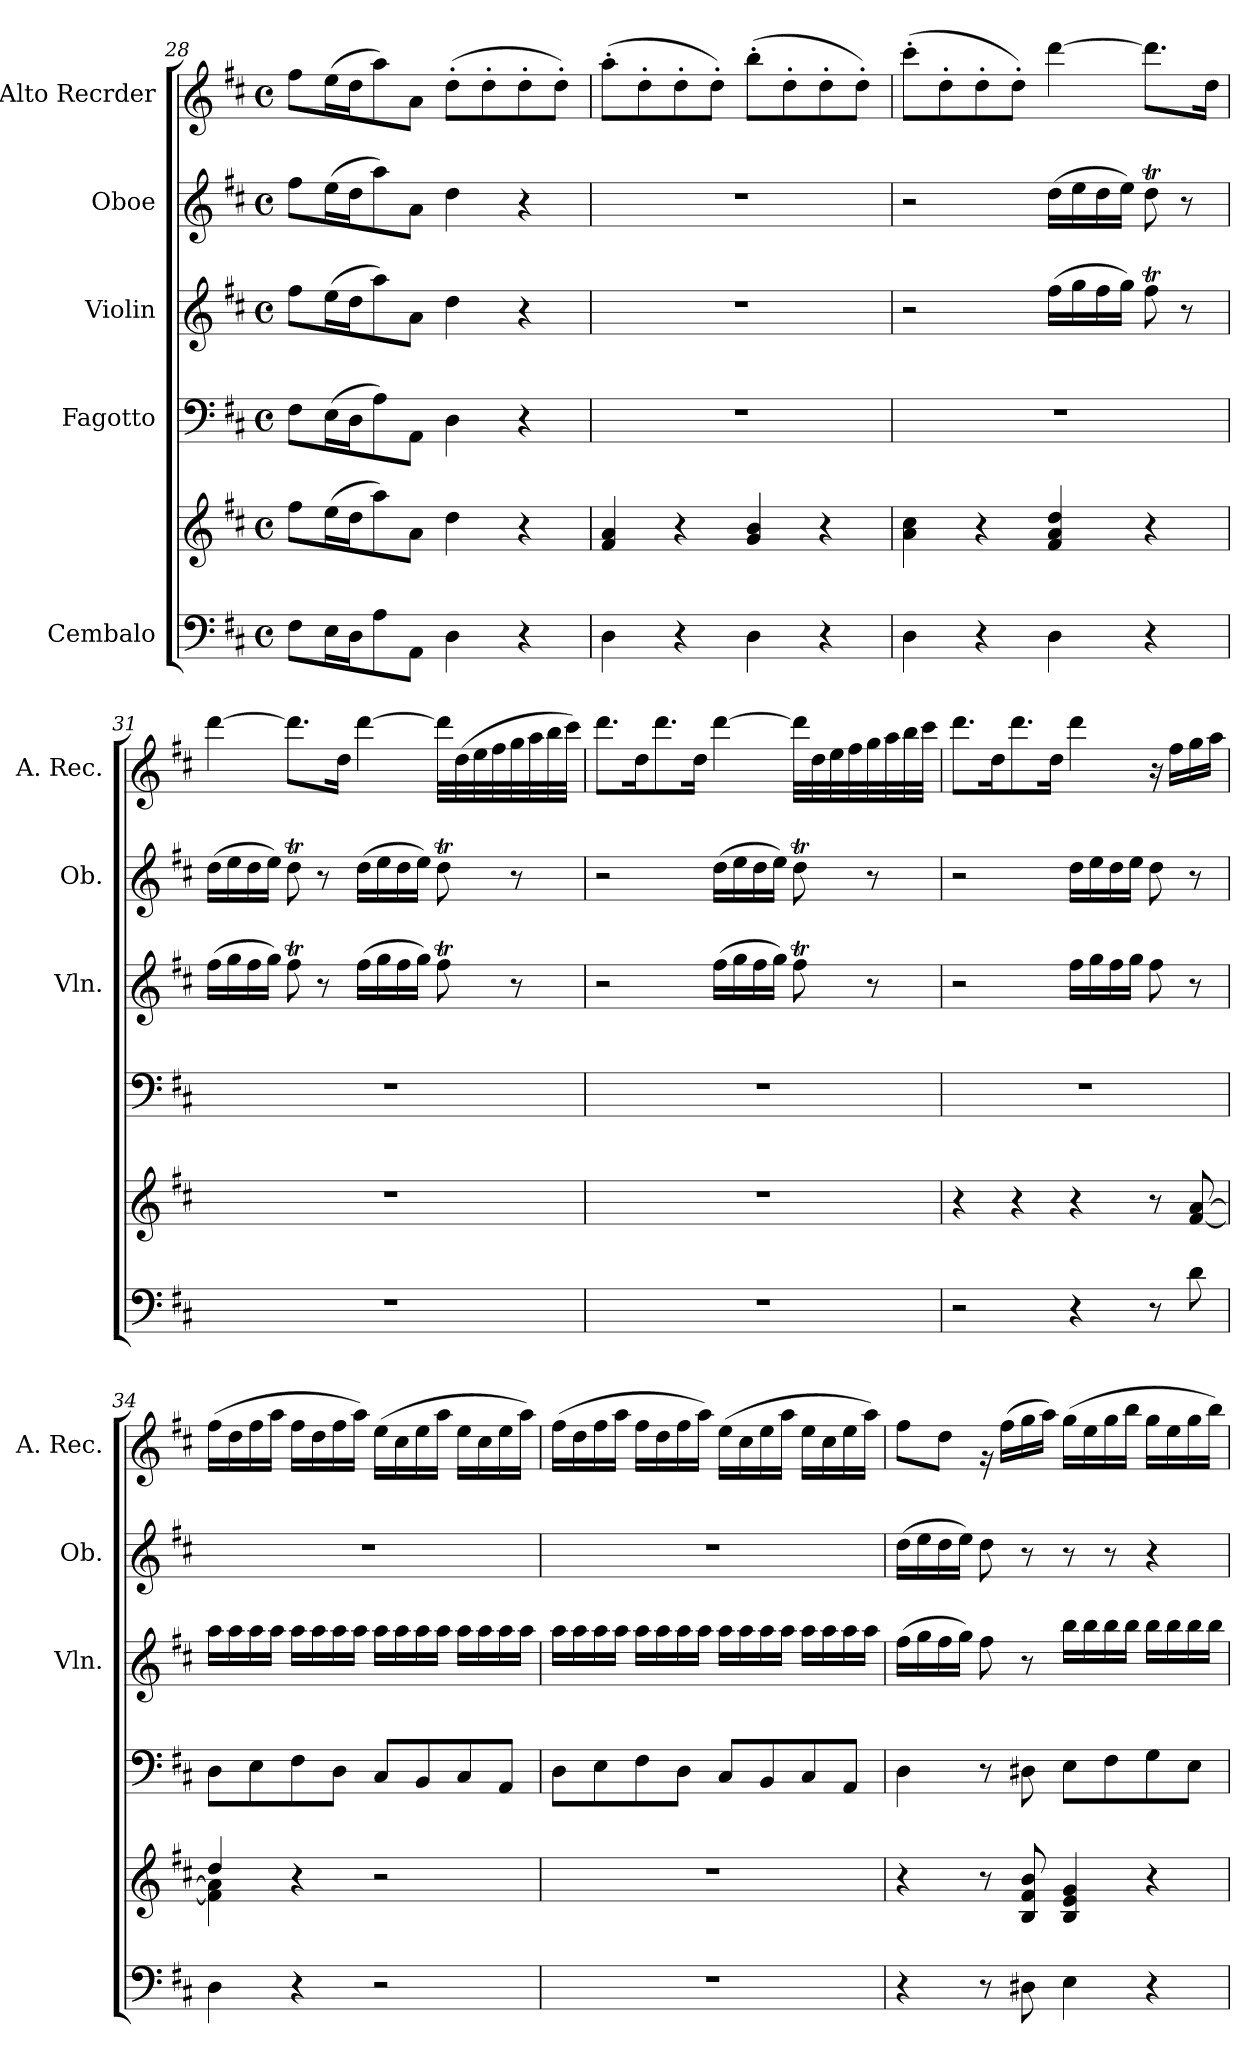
**kern	**kern	**kern	**kern	**kern	**kern
*part5	*part5	*part4	*part3	*part2	*part1
*staff6	*staff5	*staff4	*staff3	*staff2	*staff1
*I"Cembalo	*	*I"Fagotto	*I"Violin	*I"Oboe	*I"Alto Recrder
*	*	*	*I'Vln.	*I'Ob.	*I'A. Rec.
*clefF4	*clefG2	*clefF4	*clefG2	*clefG2	*clefG2
*k[f#c#]	*k[f#c#]	*k[f#c#]	*k[f#c#]	*k[f#c#]	*k[f#c#]
*M4/4	*M4/4	*M4/4	*M4/4	*M4/4	*M4/4
*met(c)	*met(c)	*met(c)	*met(c)	*met(c)	*met(c)
=28	=28	=28	=28	=28	=28
8F#\L	8ff#\L	8F#\L	8ff#\L	8ff#\L	8ff#\L
16E\L	(16ee\L	(16E\L	(16ee\L	(16ee\L	(16ee\L
16D\J	16dd\J	16D\J	16dd\J	16dd\J	16dd\J
8A\	8aa\)	8A\)	8aa\)	8aa\)	8aa\)
8AA\J	8a\J	8AA\J	8a\J	8a\J	8a\J
4D\	4dd\	4D\	4dd\	4dd\	(>8dd'\L
.	.	.	.	.	8dd'\
4r	4r	4r	4r	4r	8dd'\
.	.	.	.	.	8dd'\J)
=29	=29	=29	=29	=29	=29
4D\	4f#/ 4a/	1r	1r	1r	(>8aa'\L
.	.	.	.	.	8dd'\
4r	4r	.	.	.	8dd'\
.	.	.	.	.	8dd'\J)
4D\	4g/ 4b/	.	.	.	(>8bb'\L
.	.	.	.	.	8dd'\
4r	4r	.	.	.	8dd'\
.	.	.	.	.	8dd'\J)
=30	=30	=30	=30	=30	=30
4D\	4a\ 4cc#\	1r	2r	2r	(>8ccc#'\L
.	.	.	.	.	8dd'\
4r	4r	.	.	.	8dd'\
.	.	.	.	.	8dd'\J)
4D\	4f#/ 4a/ 4dd/	.	(>16ff#\LL	(>16dd\LL	[4ddd\
.	.	.	16gg\	16ee\	.
.	.	.	16ff#\	16dd\	.
.	.	.	16gg\JJ)	16ee\JJ)	.
4r	4r	.	8ff#t\	8ddT\	8.ddd\L]
.	.	.	8r	8r	.
.	.	.	.	.	16dd\Jk
=31	=31	=31	=31	=31	=31
1r	1r	1r	(>16ff#\LL	(>16dd\LL	[4ddd\
.	.	.	16gg\	16ee\	.
.	.	.	16ff#\	16dd\	.
.	.	.	16gg\JJ)	16ee\JJ)	.
.	.	.	8ff#t\	8ddT\	8.ddd\L]
.	.	.	8r	8r	.
.	.	.	.	.	16dd\Jk
.	.	.	(>16ff#\LL	(>16dd\LL	[4ddd\
.	.	.	16gg\	16ee\	.
.	.	.	16ff#\	16dd\	.
.	.	.	16gg\JJ)	16ee\JJ)	.
.	.	.	8ff#t\	8ddT\	32ddd\LLL]
.	.	.	.	.	(>32dd\
.	.	.	.	.	32ee\
.	.	.	.	.	32ff#\
.	.	.	8r	8r	32gg\
.	.	.	.	.	32aa\
.	.	.	.	.	32bb\
.	.	.	.	.	32ccc#\JJJ)
=32	=32	=32	=32	=32	=32
1r	1r	1r	2r	2r	8.ddd\L
.	.	.	.	.	16dd\K
.	.	.	.	.	8.ddd\
.	.	.	.	.	16dd\Jk
.	.	.	(>16ff#\LL	(>16dd\LL	[4ddd\
.	.	.	16gg\	16ee\	.
.	.	.	16ff#\	16dd\	.
.	.	.	16gg\JJ)	16ee\JJ)	.
.	.	.	8ff#t\	8ddT\	32ddd\LLL]
.	.	.	.	.	32dd\
.	.	.	.	.	32ee\
.	.	.	.	.	32ff#\
.	.	.	8r	8r	32gg\
.	.	.	.	.	32aa\
.	.	.	.	.	32bb\
.	.	.	.	.	32ccc#\JJJ
=33	=33	=33	=33	=33	=33
2r	4r	1r	2r	2r	8.ddd\L
.	.	.	.	.	16dd\K
.	4r	.	.	.	8.ddd\
.	.	.	.	.	16dd\Jk
4r	4r	.	16ff#\LL	16dd\LL	4ddd\
.	.	.	16gg\	16ee\	.
.	.	.	16ff#\	16dd\	.
.	.	.	16gg\JJ	16ee\JJ	.
8r	8r	.	8ff#\	8dd\	16r
.	.	.	.	.	16ff#\LL
8d\	[8f#/ [8a/	.	8r	8r	16gg\
.	.	.	.	.	16aa\JJ
!!LO:LB:g=z
=34	=34	=34	=34	=34	=34
*	*^	*	*	*	*
4D\	4dd/	4f#\] 4a\]	8D\L	16aa\LL	1r	(>16ff#\LL
.	.	.	.	16aa\	.	16dd\
.	.	.	8E\	16aa\	.	16ff#\
.	.	.	.	16aa\JJ	.	16aa\JJ
4r	4r	2.ryy	8F#\	16aa\LL	.	16ff#\LL
.	.	.	.	16aa\	.	16dd\
.	.	.	8D\J	16aa\	.	16ff#\
.	.	.	.	16aa\JJ	.	16aa\JJ)
2r	2r	.	8C#/L	16aa\LL	.	(>16ee\LL
.	.	.	.	16aa\	.	16cc#\
.	.	.	8BB/	16aa\	.	16ee\
.	.	.	.	16aa\JJ	.	16aa\JJ
.	.	.	8C#/	16aa\LL	.	16ee\LL
.	.	.	.	16aa\	.	16cc#\
.	.	.	8AA/J	16aa\	.	16ee\
.	.	.	.	16aa\JJ	.	16aa\JJ)
*	*v	*v	*	*	*	*
=35	=35	=35	=35	=35	=35
1r	1r	8D\L	16aa\LL	1r	(>16ff#\LL
.	.	.	16aa\	.	16dd\
.	.	8E\	16aa\	.	16ff#\
.	.	.	16aa\JJ	.	16aa\JJ
.	.	8F#\	16aa\LL	.	16ff#\LL
.	.	.	16aa\	.	16dd\
.	.	8D\J	16aa\	.	16ff#\
.	.	.	16aa\JJ	.	16aa\JJ)
.	.	8C#/L	16aa\LL	.	(>16ee\LL
.	.	.	16aa\	.	16cc#\
.	.	8BB/	16aa\	.	16ee\
.	.	.	16aa\JJ	.	16aa\JJ
.	.	8C#/	16aa\LL	.	16ee\LL
.	.	.	16aa\	.	16cc#\
.	.	8AA/J	16aa\	.	16ee\
.	.	.	16aa\JJ	.	16aa\JJ)
=36	=36	=36	=36	=36	=36
4r	4r	4D\	(>16ff#\LL	(>16dd\LL	8ff#\L
.	.	.	16gg\	16ee\	.
.	.	.	16ff#\	16dd\	8dd\J
.	.	.	16gg\JJ)	16ee\JJ)	.
8r	8r	8r	8ff#\	8dd\	16rg
.	.	.	.	.	(16ff#\LL
8D#X\	8B/ 8f#/ 8b/	8D#X\	8r	8r	16gg\
.	.	.	.	.	16aa\JJ)
4E\	4B/ 4e/ 4g/	8E\L	16bb\LL	8r	(16gg\LL
.	.	.	16bb\	.	16ee\
.	.	8F#\	16bb\	8r	16gg\
.	.	.	16bb\JJ	.	16bb\JJ
4r	4r	8G\	16bb\LL	4r	16gg\LL
.	.	.	16bb\	.	16ee\
.	.	8E\J	16bb\	.	16gg\
.	.	.	16bb\JJ	.	16bb\JJ)
=	=	=	=	=	=
*-	*-	*-	*-	*-	*-
